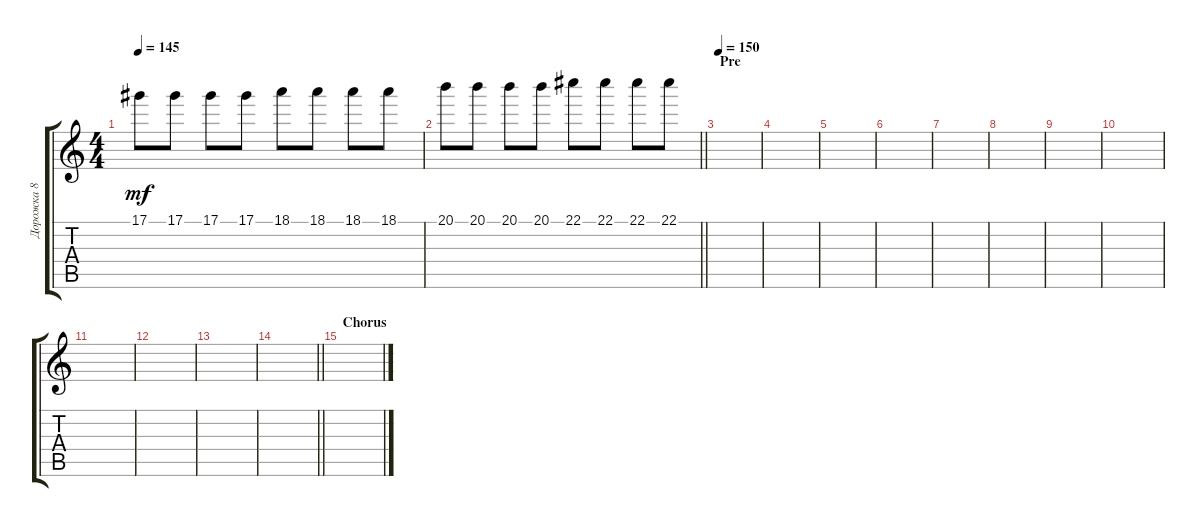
\track ("Дорожка 8" "Дорожка 8") {instrument acousticguitarsteel}
\staff {score tabs}
\tuning (Eb4 Bb3 Gb3 Db3 Ab2 Db2) {hide}
\ts (4 4)
\tempo 145
\clef g2
\ks c
17.1.8{dy mf} 17.1.8 17.1.8 17.1.8 18.1.8 18.1.8 18.1.8 18.1.8 |
\barLineRight lightlight
20.1.8 20.1.8 20.1.8 20.1.8 22.1.8 22.1.8 22.1.8 22.1.8 |
\section ("" "Pre")
\tempo 150
|
|
|
|
|
|
|
|
|
|
|
\barLineRight lightlight
|
\section ("" "Chorus")
